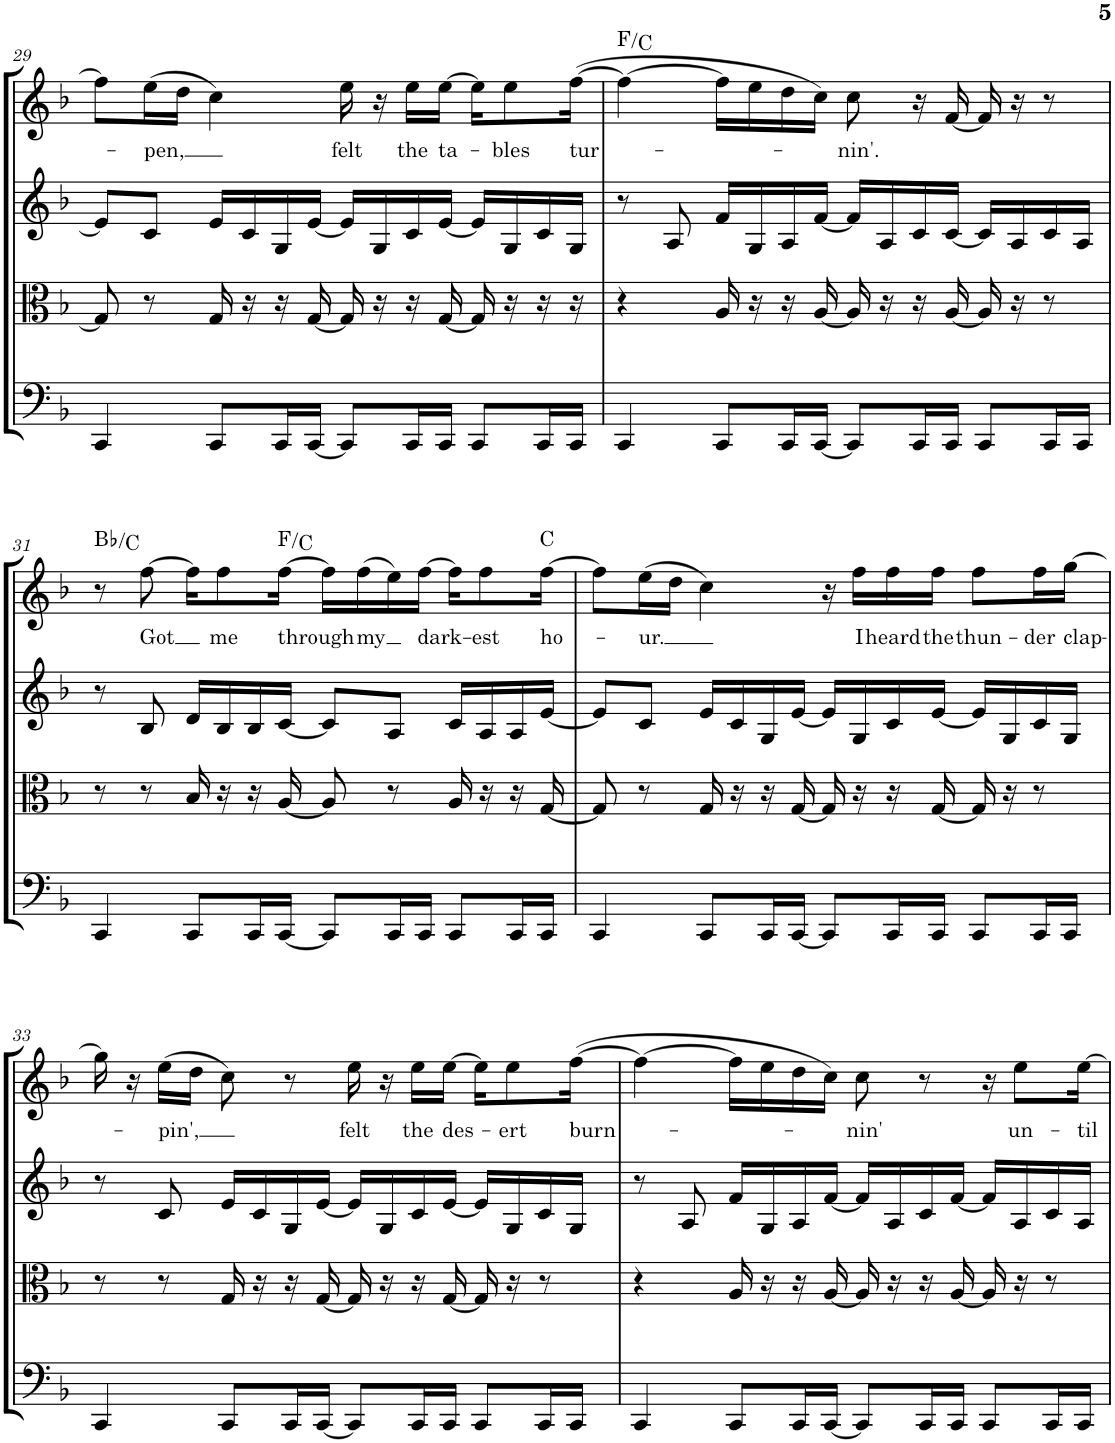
**kern	**kern	**kern	**kern	**text	**harte
*part4	*part3	*part2	*part1	*part1	*part1
*staff4	*staff3	*staff2	*staff1	*staff1	*
*I"Violoncello	*I"Viola	*I"Violin II	*I"Violin I	*	*
*I'Vc	*I'Vla	*I'Vln	*I'Vln	*	*
!!LO:PB:g=z
*clefF4	*clefC3	*clefG2	*clefG2	*	*
*k[b-]	*k[b-]	*k[b-]	*k[b-]	*	*
*M4/4	*M4/4	*M4/4	*M4/4	*	*
=29	=29	=29	=29	=29	=29
4CC/	8G/]	8e/L]	8ff\L]	.	.
!	!	!	!	!LO:LY:b	!
.	8r	8c/J	(16ee\L	-pen,	.
.	.	.	16dd\JJ	.	.
8CC/L	16G/	16e/LL	4cc\)	.	.
.	16r	16c/	.	.	.
16CC/L	16r	16G/	.	.	.
[16CC/JJ	[16G/	[16e/JJ	.	.	.
!	!	!	!	!LO:LY:b	!
8CC/L]	16G/]	16e/LL]	16ee\	felt	.
.	16r	16G/	16r	.	.
!	!	!	!	!LO:LY:b	!
16CC/L	16r	16c/	16ee\LL	the	.
!	!	!	!	!LO:LY:b	!
16CC/JJ	[16G/	[16e/JJ	[16ee\JJ	ta-	.
8CC/L	16G/]	16e/LL]	16ee\KL]	.	.
!	!	!	!	!LO:LY:b	!
.	16r	16G/	8ee\	-bles	.
16CC/L	16r	16c/	.	.	.
!	!	!	!	!LO:LY:b	!
16CC/JJ	16r	16G/JJ	([16ff\Jk	tur-	.
=30	=30	=30	=30	=30	=30
4CC/	4r	8r	4ff\_	.	F:maj/5
.	.	8A/	.	.	.
8CC/L	16A/	16f/LL	16ff\LL]	.	.
.	16r	16G/	16ee\	.	.
16CC/L	16r	16A/	16dd\	.	.
[16CC/JJ	[16A/	[16f/JJ	16cc\JJ)	.	.
!	!	!	!	!LO:LY:b	!
8CC/L]	16A/]	16f/LL]	8cc\	-nin'.	.
.	16r	16A/	.	.	.
16CC/L	16r	16c/	16r	.	.
16CC/JJ	[16A/	[16c/JJ	[16f/	.	.
8CC/L	16A/]	16c/LL]	16f/]	.	.
.	16r	16A/	16r	.	.
16CC/L	8r	16c/	8r	.	.
16CC/JJ	.	16A/JJ	.	.	.
!!LO:LB:g=z
=31	=31	=31	=31	=31	=31
4CC/	8r	8r	8r	.	Bb:maj/2
!	!	!	!	!LO:LY:b	!
.	8r	8B-/	[8ff\	Got	.
8CC/L	16B-/	16d/LL	16ff\KL]	.	.
!	!	!	!	!LO:LY:b	!
.	16r	16B-/	8ff\	me	.
16CC/L	16r	16B-/	.	.	.
!	!	!	!	!LO:LY:b	!
[16CC/JJ	[16A/	[16c/JJ	[16ff\Jk	through	F:maj/5
8CC/L]	8A/]	8c/L]	16ff\LL]	.	.
!	!	!	!	!LO:LY:b	!
.	.	.	(16ff\	my	.
16CC/L	8r	8A/J	16ee\)	.	.
!	!	!	!	!LO:LY:b	!
16CC/JJ	.	.	[16ff\JJ	dark-	.
8CC/L	16A/	16c/LL	16ff\KL]	.	.
!	!	!	!	!LO:LY:b	!
.	16r	16A/	8ff\	-est	.
16CC/L	16r	16A/	.	.	.
!	!	!	!	!LO:LY:b	!
16CC/JJ	[16G/	[16e/JJ	[16ff\Jk	ho-	C:maj
=32	=32	=32	=32	=32	=32
4CC/	8G/]	8e/L]	8ff\L]	.	.
!	!	!	!	!LO:LY:b	!
.	8r	8c/J	(16ee\L	-ur.	.
.	.	.	16dd\JJ	.	.
8CC/L	16G/	16e/LL	4cc\)	.	.
.	16r	16c/	.	.	.
16CC/L	16r	16G/	.	.	.
[16CC/JJ	[16G/	[16e/JJ	.	.	.
8CC/L]	16G/]	16e/LL]	16r	.	.
!	!	!	!	!LO:LY:b	!
.	16r	16G/	16ff\LL	I	.
!	!	!	!	!LO:LY:b	!
16CC/L	16r	16c/	16ff\	heard	.
!	!	!	!	!LO:LY:b	!
16CC/JJ	[16G/	[16e/JJ	16ff\JJ	the	.
!	!	!	!	!LO:LY:b	!
8CC/L	16G/]	16e/LL]	8ff\L	thun-	.
.	16r	16G/	.	.	.
!	!	!	!	!LO:LY:b	!
16CC/L	8r	16c/	16ff\L	-der	.
!	!	!	!	!LO:LY:b	!
16CC/JJ	.	16G/JJ	[16gg\JJ	clap-	.
!!LO:LB:g=z
=33	=33	=33	=33	=33	=33
4CC/	8r	8r	16gg\]	.	.
.	.	.	16r	.	.
!	!	!	!	!LO:LY:b	!
.	8r	8c/	(16ee\LL	-pin',	.
.	.	.	16dd\JJ	.	.
8CC/L	16G/	16e/LL	8cc\)	.	.
.	16r	16c/	.	.	.
16CC/L	16r	16G/	8r	.	.
[16CC/JJ	[16G/	[16e/JJ	.	.	.
!	!	!	!	!LO:LY:b	!
8CC/L]	16G/]	16e/LL]	16ee\	felt	.
.	16r	16G/	16r	.	.
!	!	!	!	!LO:LY:b	!
16CC/L	16r	16c/	16ee\LL	the	.
!	!	!	!	!LO:LY:b	!
16CC/JJ	[16G/	[16e/JJ	[16ee\JJ	des-	.
8CC/L	16G/]	16e/LL]	16ee\KL]	.	.
!	!	!	!	!LO:LY:b	!
.	16r	16G/	8ee\	-ert	.
16CC/L	8r	16c/	.	.	.
!	!	!	!	!LO:LY:b	!
16CC/JJ	.	16G/JJ	([16ff\Jk	burn-	.
=34	=34	=34	=34	=34	=34
4CC/	4r	8r	4ff\_	.	.
.	.	8A/	.	.	.
8CC/L	16A/	16f/LL	16ff\LL]	.	.
.	16r	16G/	16ee\	.	.
16CC/L	16r	16A/	16dd\	.	.
[16CC/JJ	[16A/	[16f/JJ	16cc\JJ)	.	.
!	!	!	!	!LO:LY:b	!
8CC/L]	16A/]	16f/LL]	8cc\	-nin'	.
.	16r	16A/	.	.	.
16CC/L	16r	16c/	8r	.	.
16CC/JJ	[16A/	[16f/JJ	.	.	.
8CC/L	16A/]	16f/LL]	16r	.	.
!	!	!	!	!LO:LY:b	!
.	16r	16A/	8ee\L	un-	.
16CC/L	8r	16c/	.	.	.
!	!	!	!	!LO:LY:b	!
16CC/JJ	.	16A/JJ	[16ee\Jk	-til	.
=	=	=	=	=	=
*-	*-	*-	*-	*-	*-
